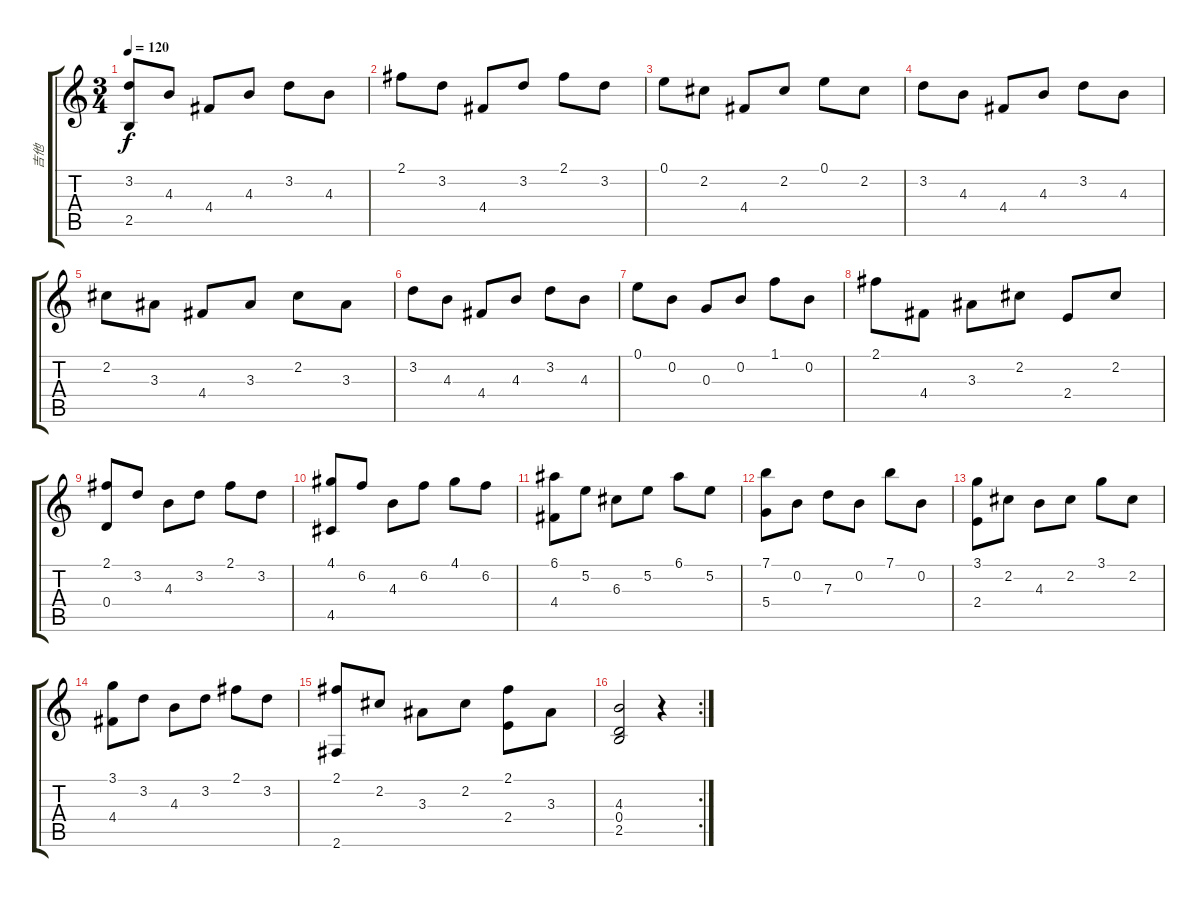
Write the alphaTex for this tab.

\track ("吉他" "吉他") {instrument acousticguitarnylon}
\staff {score tabs}
\tuning (E4 B3 G3 D3 A2 E2) {hide}
\ts (3 4)
\tempo 120
\clef g2
\ks c
(3.2 2.5).8{dy f} 4.3.8 4.4.8 4.3.8 3.2.8 4.3.8 |
2.1.8 3.2.8 4.4.8 3.2.8 2.1.8 3.2.8 |
0.1.8 2.2.8 4.4.8 2.2.8 0.1.8 2.2.8 |
3.2.8 4.3.8 4.4.8 4.3.8 3.2.8 4.3.8 |
2.2.8 3.3.8 4.4.8 3.3.8 2.2.8 3.3.8 |
3.2.8 4.3.8 4.4.8 4.3.8 3.2.8 4.3.8 |
0.1.8 0.2.8 0.3.8 0.2.8 1.1.8 0.2.8 |
2.1.8 4.4.8 3.3.8 2.2.8 2.4.8 2.2.8 |
(2.1 0.4).8 3.2.8 4.3.8 3.2.8 2.1.8 3.2.8 |
(4.1 4.5).8 6.2.8 4.3.8 6.2.8 4.1.8 6.2.8 |
(6.1 4.4).8 5.2.8 6.3.8 5.2.8 6.1.8 5.2.8 |
(7.1 5.4).8 0.2.8 7.3.8 0.2.8 7.1.8 0.2.8 |
(3.1 2.4).8 2.2.8 4.3.8 2.2.8 3.1.8 2.2.8 |
(3.1 4.4).8 3.2.8 4.3.8 3.2.8 2.1.8 3.2.8 |
(2.1 2.6).8 2.2.8 3.3.8 2.2.8 (2.1 2.4).8 3.3.8 |
\rc 2
(4.3 0.4 2.5).2 r.4
